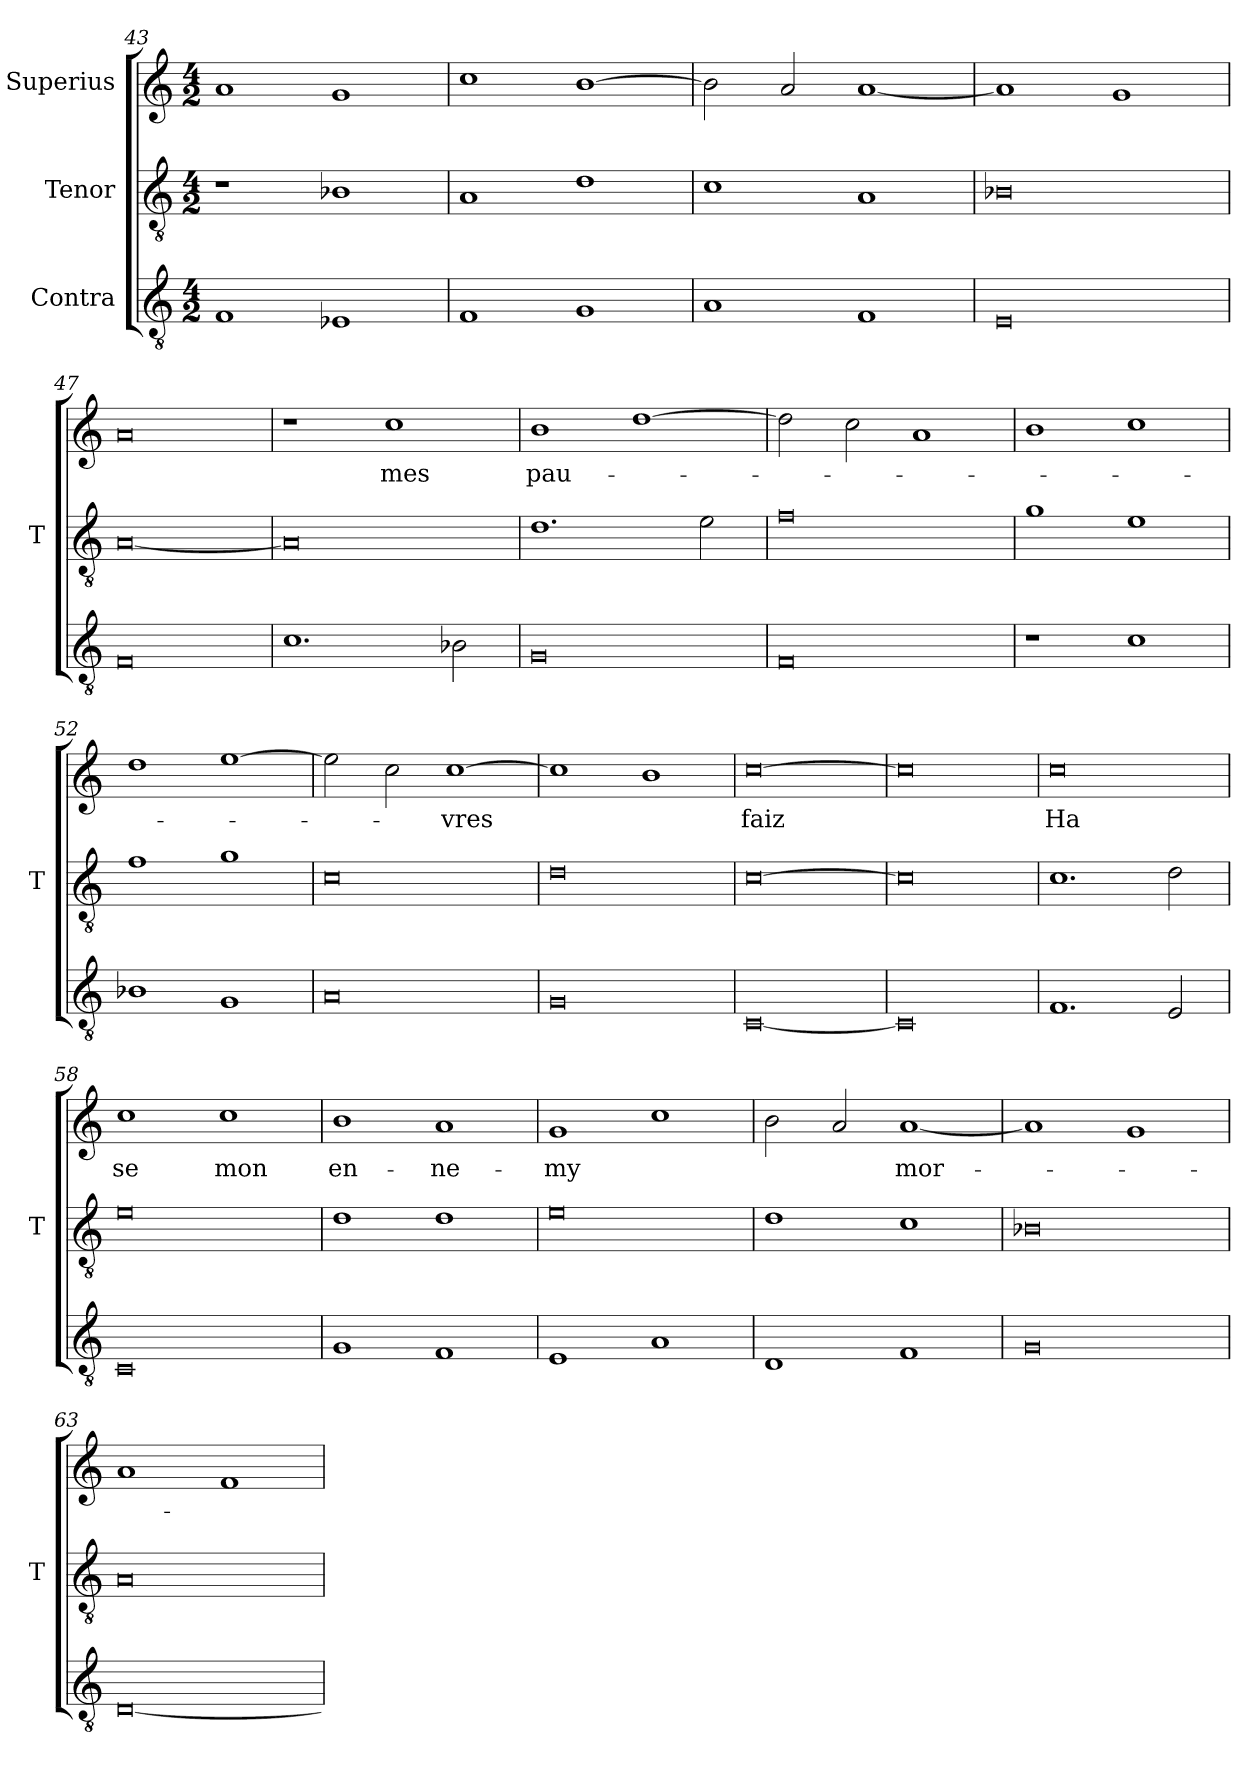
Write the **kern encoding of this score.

**kern	**kern	**kern	**text
*part3	*part2	*part1	*part1
*staff3	*staff2	*staff1	*staff1
*I"Contra	*I"Tenor	*I"Superius	*
*	*I'T	*	*
*clefGv2	*clefGv2	*clefG2	*
*M4/2	*M4/2	*M4/2	*
=43	=43	=43	=43
1F	1r	1a	.
1E-X	1B-X	1g	.
=44	=44	=44	=44
1F	1A	1cc	.
1G	1d	[1b	.
=45	=45	=45	=45
1A	1c	2b]	.
.	.	2a	.
1F	1A	[1a	.
=46	=46	=46	=46
0E	0B-X	1a]	.
.	.	1g	.
=47	=47	=47	=47
0F	[0A	0a	.
=48	=48	=48	=48
1.c	0A]	1r	.
.	.	1cc	-mes
2B-X	.	.	.
=49	=49	=49	=49
0G	1.d	1b	pau-
.	.	[1dd	.
.	2e	.	.
=50	=50	=50	=50
0F	0f	2dd]	.
.	.	2cc	.
.	.	1a	.
=51	=51	=51	=51
1r	1g	1b	.
1c	1e	1cc	.
=52	=52	=52	=52
1B-X	1f	1dd	.
1G	1g	[1ee	.
=53	=53	=53	=53
0A	0c	2ee]	.
.	.	2cc	.
.	.	[1cc	-vres
=54	=54	=54	=54
0G	0d	1cc]	.
.	.	1b	.
=55	=55	=55	=55
[0C	[0c	[0cc	-faiz
=56	=56	=56	=56
0C]	0c]	0cc]	.
=57	=57	=57	=57
1.F	1.c	0cc	-Ha
2E	2d	.	.
=58	=58	=58	=58
0C	0e	1cc	-se
.	.	1cc	-mon
=59	=59	=59	=59
1G	1d	1b	en-
1F	1d	1a	-ne-
=60	=60	=60	=60
1E	0e	1g	-my
1A	.	1cc	.
=61	=61	=61	=61
1D	1d	2b	.
.	.	2a	.
1F	1c	[1a	mor-
=62	=62	=62	=62
0G	0B-X	1a]	.
.	.	1g	.
=63	=63	=63	=63
[0D	0A	1a	.
.	.	1f	.
=	=	=	=
*-	*-	*-	*-
